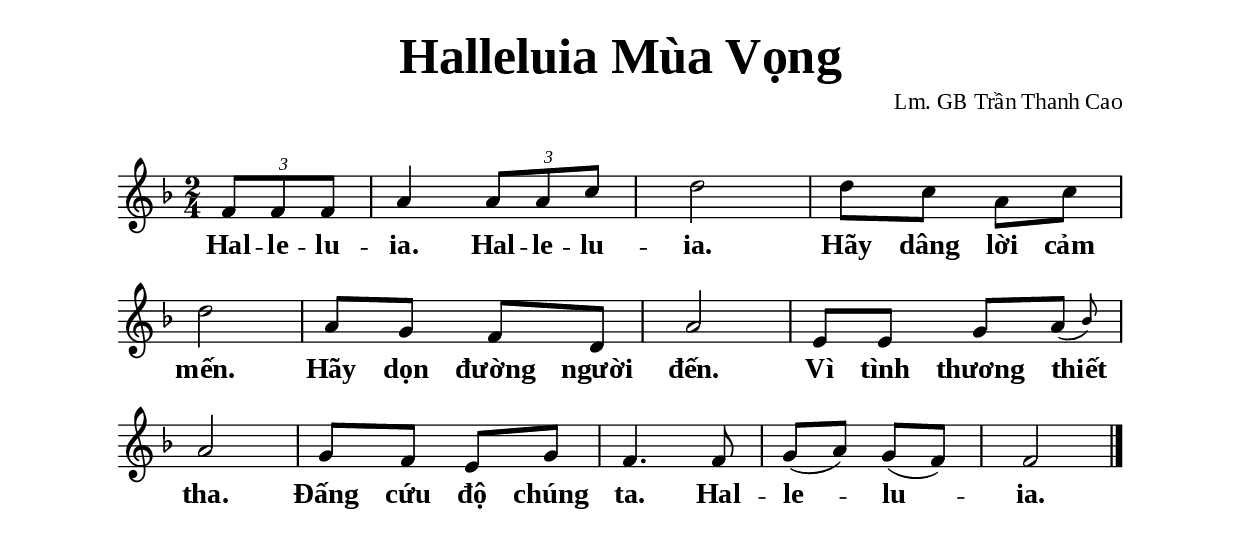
% Cài đặt chung
\version "2.22.1"
\include "english.ly"

\header {
  title = \markup { \fontsize #3 "Halleluia Mùa Vọng" }
  poet = " "
  composer = "Lm. GB Trần Thanh Cao"
  arranger = " "
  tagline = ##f
}

\paper {
  #(set-paper-size "a4")
  top-margin = 10\mm
  bottom-margin = 10\mm
  left-margin = 20\mm
  right-margin = 20\mm
  indent = #0
  #(define fonts
    (make-pango-font-tree
      "Liberation Serif"
      "Liberation Serif"
      "Liberation Serif"
      (/ 20 20)))
  page-count = #1
}

% Nhạc điệp khúc
nhacDiepKhuc = \relative c' {
  \partial 4 \tuplet 3/2 { f8 f f } |
  a4 \tuplet 3/2 { a8 a c } |
  d2 |
  d8 c a c | \break
  d2 |
  a8 g f d |
  a'2 |
  e8 e g \afterGrace a (bf) |
  a2 |
  g8 f e g |
  f4. f8 |
  g8 (a) g (f) |
  f2 \bar "|."
}

% Lời điệp khúc
loiDiepKhuc = \lyricmode {
  Hal -- le -- lu -- ia.
  Hal -- le -- lu -- ia.
  Hãy dâng lời cảm mến.
  Hãy dọn đường người đến.
  Vì tình thương thiết tha.
  Đấng cứu độ chúng ta.
  Hal -- le -- lu -- ia.
}

% Bố trí
\score {
  \new ChoirStaff <<
    \new Staff = diepKhuc \with {
        \consists "Merge_rests_engraver"
        %\magnifyStaff #(magstep +1)
      }
      <<
      \new Voice = beSop {
        \key f \major \time 2/4 \stemNeutral \nhacDiepKhuc
      }
    >>
    \new Lyrics \lyricsto beSop \loiDiepKhuc
  >>
  \layout {
    \override Lyrics.LyricText.font-series = #'bold
    \override Lyrics.LyricText.font-size = #+2
    \override Lyrics.LyricSpace.minimum-distance = #2.5
    \override Score.BarNumber.break-visibility = ##(#f #f #f)
    \override Score.SpacingSpanner.uniform-stretching = ##t
  }
}
